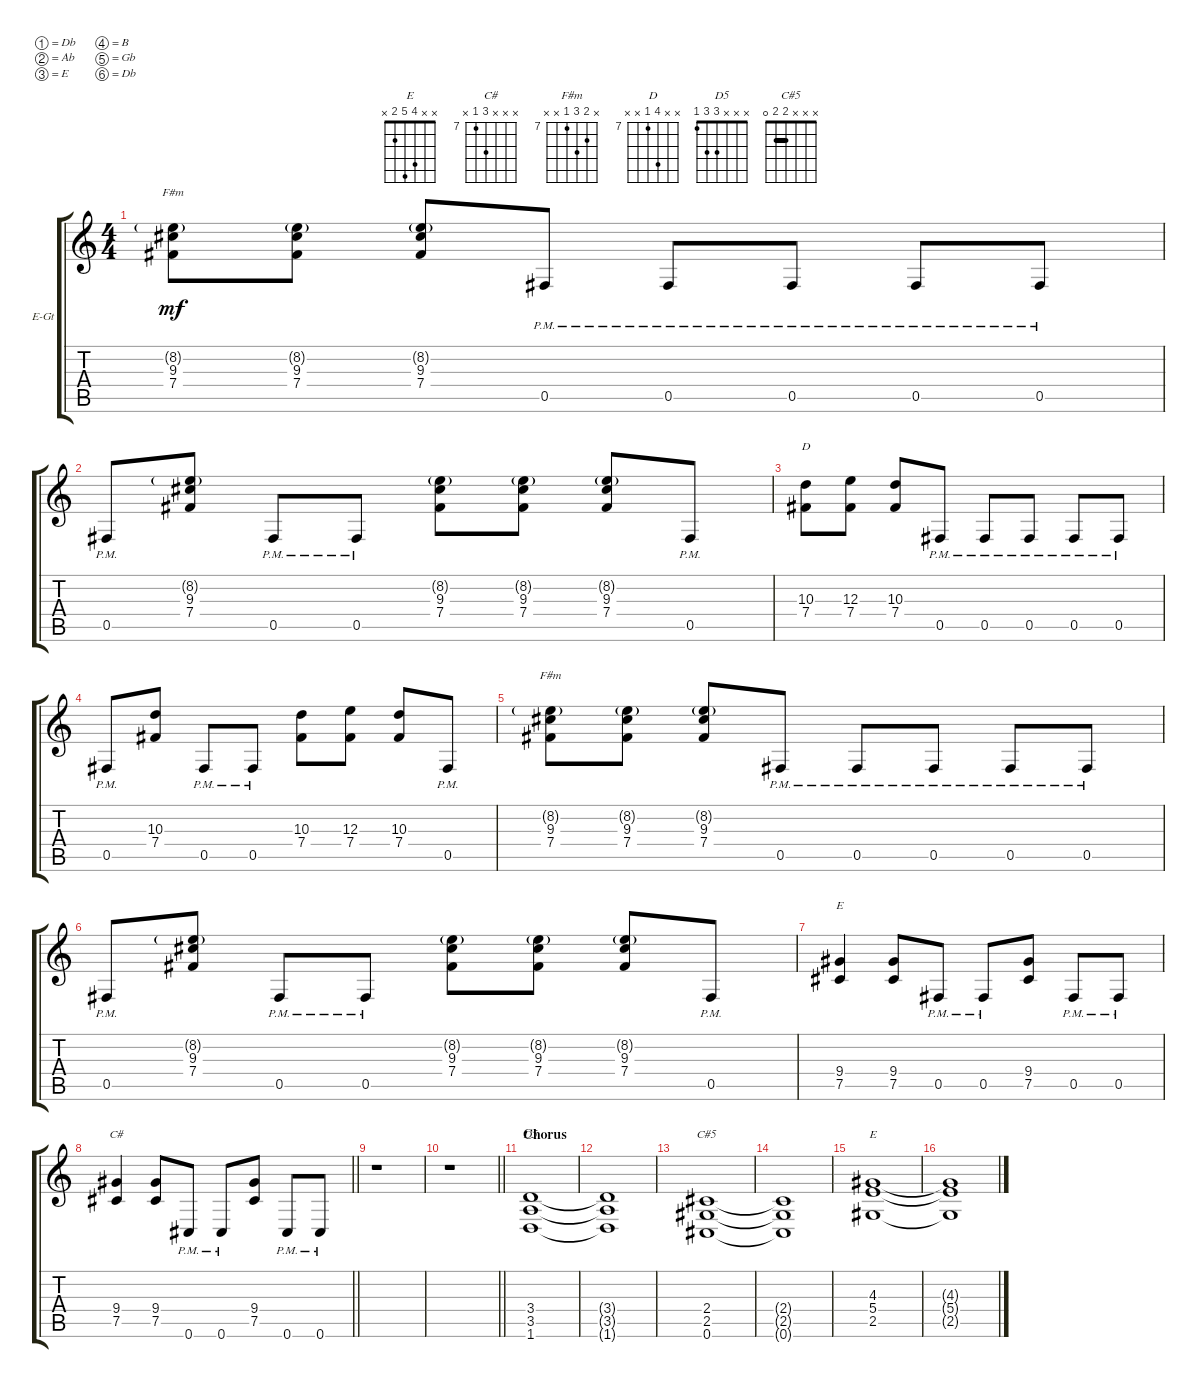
\bracketExtendMode groupsimilarinstruments
\firstSystemTrackNameOrientation horizontal
\otherSystemsTrackNameOrientation horizontal
\track ("Electric Guitar 1" "E-Gt") {instrument distortionguitar}
\staff {score tabs}
\tuning (Db4 Ab3 E3 B2 Gb2 Db2)
\chord ("E" x x x 9 7 x) {firstfret 7}
\chord ("C#" x x x 9 7 x) {firstfret 7}
\chord ("F#m" x 8 9 7 x x) {firstfret 7}
\chord ("D" x x 10 7 x x) {firstfret 7}
\chord ("D5" x x x 3 3 1)
\chord ("C#5" x x x 2 2 0) {barre 2}
\chord ("E" x x 4 5 2 x)
\ts (4 4)
\tempo (184 "Double Time" hide)
\clef g2
\ks c
(8.2{g} 9.3 7.4).8{ch "F#m" dy mf} (8.2{g} 9.3 7.4).8 (8.2{g} 9.3 7.4).8 0.5{pm}.8 0.5{pm}.8 0.5{pm}.8 0.5{pm}.8 0.5{pm}.8 |
0.5{pm}.8 (8.2{g} 9.3 7.4).8 0.5{pm}.8 0.5{pm}.8 (8.2{g} 9.3 7.4).8 (8.2{g} 9.3 7.4).8 (8.2{g} 9.3 7.4).8 0.5{pm}.8 |
(10.3 7.4).8{ch "D"} (12.3 7.4).8 (10.3 7.4).8 0.5{pm}.8 0.5{pm}.8 0.5{pm}.8 0.5{pm}.8 0.5{pm}.8 |
0.5{pm}.8 (10.3 7.4).8 0.5{pm}.8 0.5{pm}.8 (10.3 7.4).8 (12.3 7.4).8 (10.3 7.4).8 0.5{pm}.8 |
(8.2{g} 9.3 7.4).8{ch "F#m"} (8.2{g} 9.3 7.4).8 (8.2{g} 9.3 7.4).8 0.5{pm}.8 0.5{pm}.8 0.5{pm}.8 0.5{pm}.8 0.5{pm}.8 |
0.5{pm}.8 (8.2{g} 9.3 7.4).8 0.5{pm}.8 0.5{pm}.8 (8.2{g} 9.3 7.4).8 (8.2{g} 9.3 7.4).8 (8.2{g} 9.3 7.4).8 0.5{pm}.8 |
(9.4 7.5).4{ch "E"} (9.4 7.5).8 0.5{pm}.8 0.5{pm}.8 (9.4 7.5).8 0.5{pm}.8 0.5{pm}.8 |
\barLineRight lightlight
(9.4 7.5).4{ch "C#"} (9.4 7.5).8 0.6{pm}.8 0.6{pm}.8 (9.4 7.5).8 0.6{pm}.8 0.6{pm}.8 |
\section ("" "")
r.1 |
\tempo (184 "Moderately Slow Rock" 1 hide)
\barLineRight lightlight
r.1 |
\section ("" "Chorus")
\tempo (184 "Moderately Slow Rock" hide)
(3.4 3.5 1.6).1{ch "D5"} |
(3.4{t} 3.5{t} 1.6{t}).1 |
(2.4 2.5 0.6).1{ch "C#5"} |
(2.4{t} 2.5{t} 0.6{t}).1 |
(4.3 5.4 2.5).1{ch "E"} |
(4.3{t} 5.4{t} 2.5{t}).1
